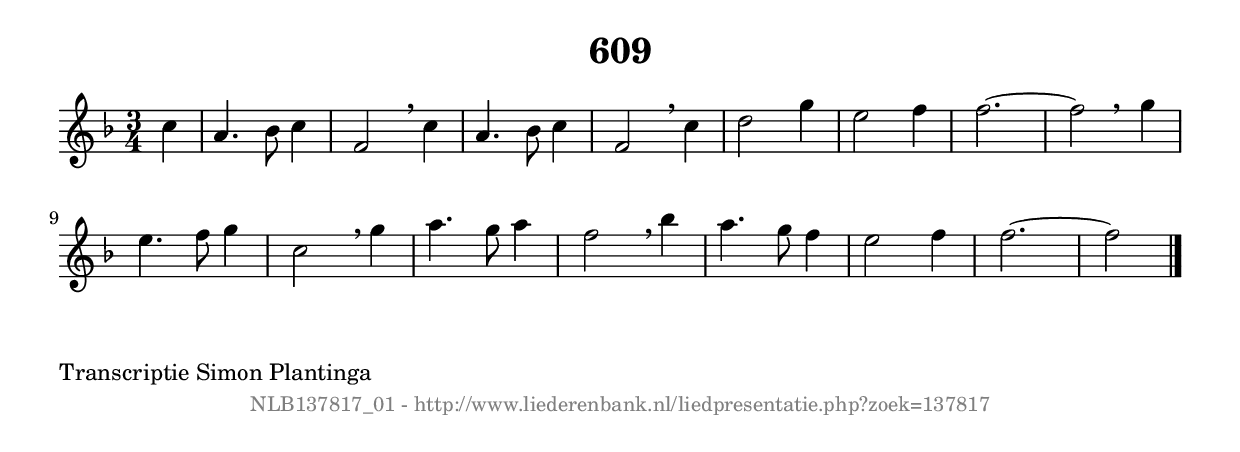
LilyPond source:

%
% produced by wce2krn 1.64 (7 June 2014)
%
\version"2.16"
#(append! paper-alist '(("long" . (cons (* 210 mm) (* 2000 mm)))))
#(set-default-paper-size "long")
sb = {\breathe}
mBreak = {\breathe }
bBreak = {\breathe }
x = {\once\override NoteHead #'style = #'cross }
gl=\glissando
itime={\override Staff.TimeSignature #'stencil = ##f }
ficta = {\once\set suggestAccidentals = ##t}
fine = {\once\override Score.RehearsalMark #'self-alignment-X = #1 \mark \markup {\italic{Fine}}}
dc = {\once\override Score.RehearsalMark #'self-alignment-X = #1 \mark \markup {\italic{D.C.}}}
dcf = {\once\override Score.RehearsalMark #'self-alignment-X = #1 \mark \markup {\italic{D.C. al Fine}}}
dcc = {\once\override Score.RehearsalMark #'self-alignment-X = #1 \mark \markup {\italic{D.C. al Coda}}}
ds = {\once\override Score.RehearsalMark #'self-alignment-X = #1 \mark \markup {\italic{D.S.}}}
dsf = {\once\override Score.RehearsalMark #'self-alignment-X = #1 \mark \markup {\italic{D.S. al Fine}}}
dsc = {\once\override Score.RehearsalMark #'self-alignment-X = #1 \mark \markup {\italic{D.S. al Coda}}}
pv = {\set Score.repeatCommands = #'((volta "1"))}
sv = {\set Score.repeatCommands = #'((volta "2"))}
tv = {\set Score.repeatCommands = #'((volta "3"))}
qv = {\set Score.repeatCommands = #'((volta "4"))}
xv = {\set Score.repeatCommands = #'((volta #f))}
\header{ tagline = ""
title = "609"
}
\score {{
\key f \major
\relative g'
{
\set melismaBusyProperties = #'()
\partial 32*8
\time 3/4
\tempo 4=120
\override Score.MetronomeMark #'transparent = ##t
\override Score.RehearsalMark #'break-visibility = #(vector #t #t #f)
c4 | a4. bes8 c4 | f,2 \sb c'4 | a4. bes8 c4 | f,2 \sb c'4 | d2 g4 | e2 f4 | f2.~ f2 \bar ":|:" \bBreak
g4 | e4. f8 g4 | c,2 \sb g'4 | a4. g8 a4 | f2 \sb bes4 | a4. g8 f4 | e2 f4 | f2.~ f2 \bar "|."
 }}
 \midi { }
 \layout {
            indent = 0.0\cm
}
}
\markup { \wordwrap-string #" 
Transcriptie Simon Plantinga
"}
\markup { \vspace #0 } \markup { \with-color #grey \fill-line { \center-column { \smaller "NLB137817_01 - http://www.liederenbank.nl/liedpresentatie.php?zoek=137817" } } }
